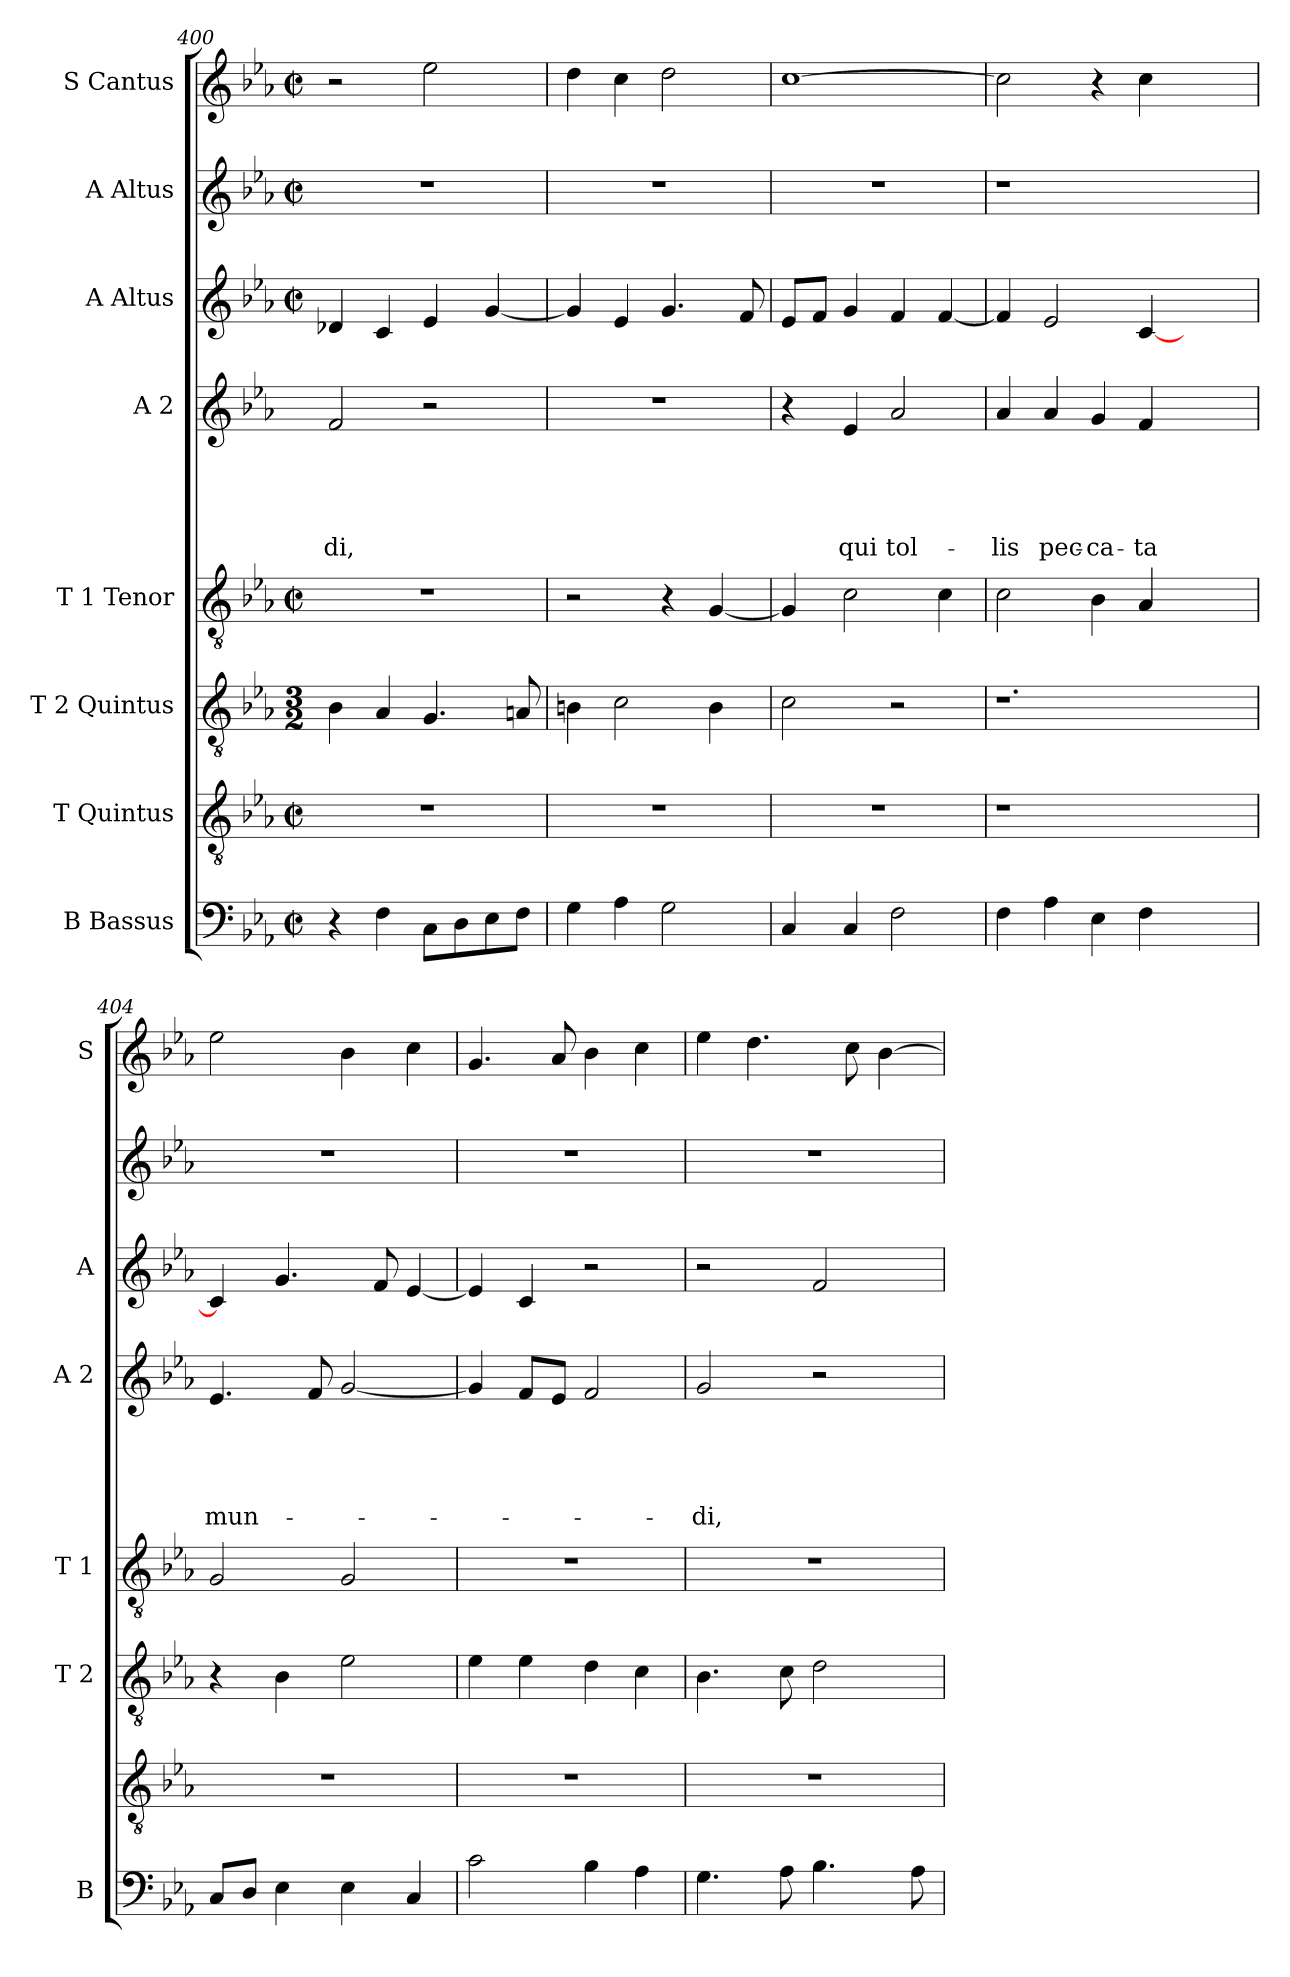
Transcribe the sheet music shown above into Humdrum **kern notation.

**kern	**kern	**kern	**kern	**kern	**text	**text	**text	**text	**text	**kern	**kern	**kern
*part8	*part7	*part6	*part5	*part4	*part4	*part4	*part4	*part4	*part4	*part3	*part2	*part1
*staff8	*staff7	*staff6	*staff5	*staff4	*staff4	*staff4	*staff4	*staff4	*staff4	*staff3	*staff2	*staff1
*I"B Bassus	*I"T Quintus	*I"T 2 Quintus	*I"T 1 Tenor	*I"A 2	*	*	*	*	*	*I"A Altus	*I"A Altus	*I"S Cantus
*I'B	*	*I'T 2	*I'T 1	*I'A 2	*	*	*	*	*	*I'A	*	*I'S
*clefF4	*clefGv2	*clefGv2	*clefGv2	*clefG2	*	*	*	*	*	*clefG2	*clefG2	*clefG2
*k[b-e-a-]	*k[b-e-a-]	*k[b-e-a-]	*k[b-e-a-]	*k[b-e-a-]	*	*	*	*	*	*k[b-e-a-]	*k[b-e-a-]	*k[b-e-a-]
*E-:	*E-:	*E-:	*E-:	*E-:	*	*	*	*	*	*E-:	*E-:	*E-:
*M2/2	*M2/2	*M3/2	*M2/2	*	*	*	*	*	*	*M2/2	*M2/2	*M2/2
*met(c|)	*met(c|)	*	*met(c|)	*	*	*	*	*	*	*met(c|)	*met(c|)	*met(c|)
=400	=400	=400	=400	=400	=400	=400	=400	=400	=400	=400	=400	=400
!	!	!	!	!	!	!	!	!	!LO:LY:b	!	!	!
4r	1r	4B-\	1r	2f/	.	.	.	.	-di,	4d-X/	1r	2r
4F\	.	4A-/	.	.	.	.	.	.	.	4c/	.	.
8C\L	.	4.G/	.	2r	.	.	.	.	.	4e-/	.	2ee-\
8D\	.	.	.	.	.	.	.	.	.	.	.	.
8E-\	.	.	.	.	.	.	.	.	.	[<4g/	.	.
8F\J	.	8An/	.	.	.	.	.	.	.	.	.	.
=401	=401	=401	=401	=401	=401	=401	=401	=401	=401	=401	=401	=401
4G\	1r	4Bn\	2r	1r	.	.	.	.	.	4g/]	1r	4dd\
4A-\	.	2c\	.	.	.	.	.	.	.	4e-/	.	4cc\
2G\	.	.	4r	.	.	.	.	.	.	4.g/	.	2dd\
.	.	4B\	[<4G/	.	.	.	.	.	.	.	.	.
.	.	.	.	.	.	.	.	.	.	8f/	.	.
!!LO:LB:g=z
=402	=402	=402	=402	=402	=402	=402	=402	=402	=402	=402	=402	=402
4C/	1r	2c\	4G/]	4r	.	.	.	.	.	8e-/L	1r	[>1cc
.	.	.	.	.	.	.	.	.	.	8f/J	.	.
!	!	!	!	!	!	!	!	!	!LO:LY:b	!	!	!
4C/	.	.	2c\	4e-/	.	.	.	.	qui	4g/	.	.
!	!	!	!	!	!	!	!	!	!LO:LY:b	!	!	!
2F\	.	2r	.	2a-/	.	.	.	.	tol-	4f/	.	.
.	.	.	4c\	.	.	.	.	.	.	[<4f/	.	.
=403	=403	=403	=403	=403	=403	=403	=403	=403	=403	=403	=403	=403
!	!	!	!	!	!	!	!	!	!LO:LY:b	!	!	!
4F\	1r	1.r	2c\	4a-/	.	.	.	.	-lis	4f/]	1r	2cc\]
!	!	!	!	!	!	!	!	!	!LO:LY:b	!	!	!
4A-\	.	.	.	4a-/	.	.	.	.	pec-	2e-/	.	.
!	!	!	!	!	!	!	!	!	!LO:LY:b	!	!	!
4E-\	.	.	4B-\	4g/	.	.	.	.	-ca-	.	.	4r
!	!	!	!	!	!	!	!	!	!LO:LY:b	!	!	!
4F\	.	.	4A-/	4f/	.	.	.	.	-ta	[<4c/	.	4cc\
2ryy	2ryy	.	2ryy	2ryy	.	.	.	.	.	2ryy	2ryy	2ryy
=404	=404	=404	=404	=404	=404	=404	=404	=404	=404	=404	=404	=404
!	!	!	!	!	!	!	!	!	!LO:LY:b	!	!	!
8C/L	1r	4r	2G/	4.e-/	.	.	.	.	mun-	4c/]	1r	2ee-\
8D/J	.	.	.	.	.	.	.	.	.	.	.	.
4E-\	.	4B-\	.	.	.	.	.	.	.	4.g/	.	.
.	.	.	.	8f/	.	.	.	.	.	.	.	.
4E-\	.	2e-\	2G/	[<2g/	.	.	.	.	.	.	.	4b-\
.	.	.	.	.	.	.	.	.	.	8f/	.	.
4C/	.	.	.	.	.	.	.	.	.	[<4e-/	.	4cc\
=405	=405	=405	=405	=405	=405	=405	=405	=405	=405	=405	=405	=405
2c\	1r	4e-\	1r	4g/]	.	.	.	.	.	4e-/]	1r	4.g/
.	.	4e-\	.	8f/L	.	.	.	.	.	4c/	.	.
.	.	.	.	8e-/J	.	.	.	.	.	.	.	8a-/
4B-\	.	4d\	.	2f/	.	.	.	.	.	2r	.	4b-\
4A-\	.	4c\	.	.	.	.	.	.	.	.	.	4cc\
=406	=406	=406	=406	=406	=406	=406	=406	=406	=406	=406	=406	=406
!	!	!	!	!	!	!	!	!	!LO:LY:b	!	!	!
4.G\	1r	4.B-\	1r	2g/	.	.	.	.	-di,	2r	1r	4ee-\
.	.	.	.	.	.	.	.	.	.	.	.	4.dd\
8A-\	.	8c\	.	.	.	.	.	.	.	.	.	.
4.B-\	.	2d\	.	2r	.	.	.	.	.	2f/	.	.
.	.	.	.	.	.	.	.	.	.	.	.	8cc\
.	.	.	.	.	.	.	.	.	.	.	.	[>4b-\
8A-\	.	.	.	.	.	.	.	.	.	.	.	.
=	=	=	=	=	=	=	=	=	=	=	=	=
*-	*-	*-	*-	*-	*-	*-	*-	*-	*-	*-	*-	*-
